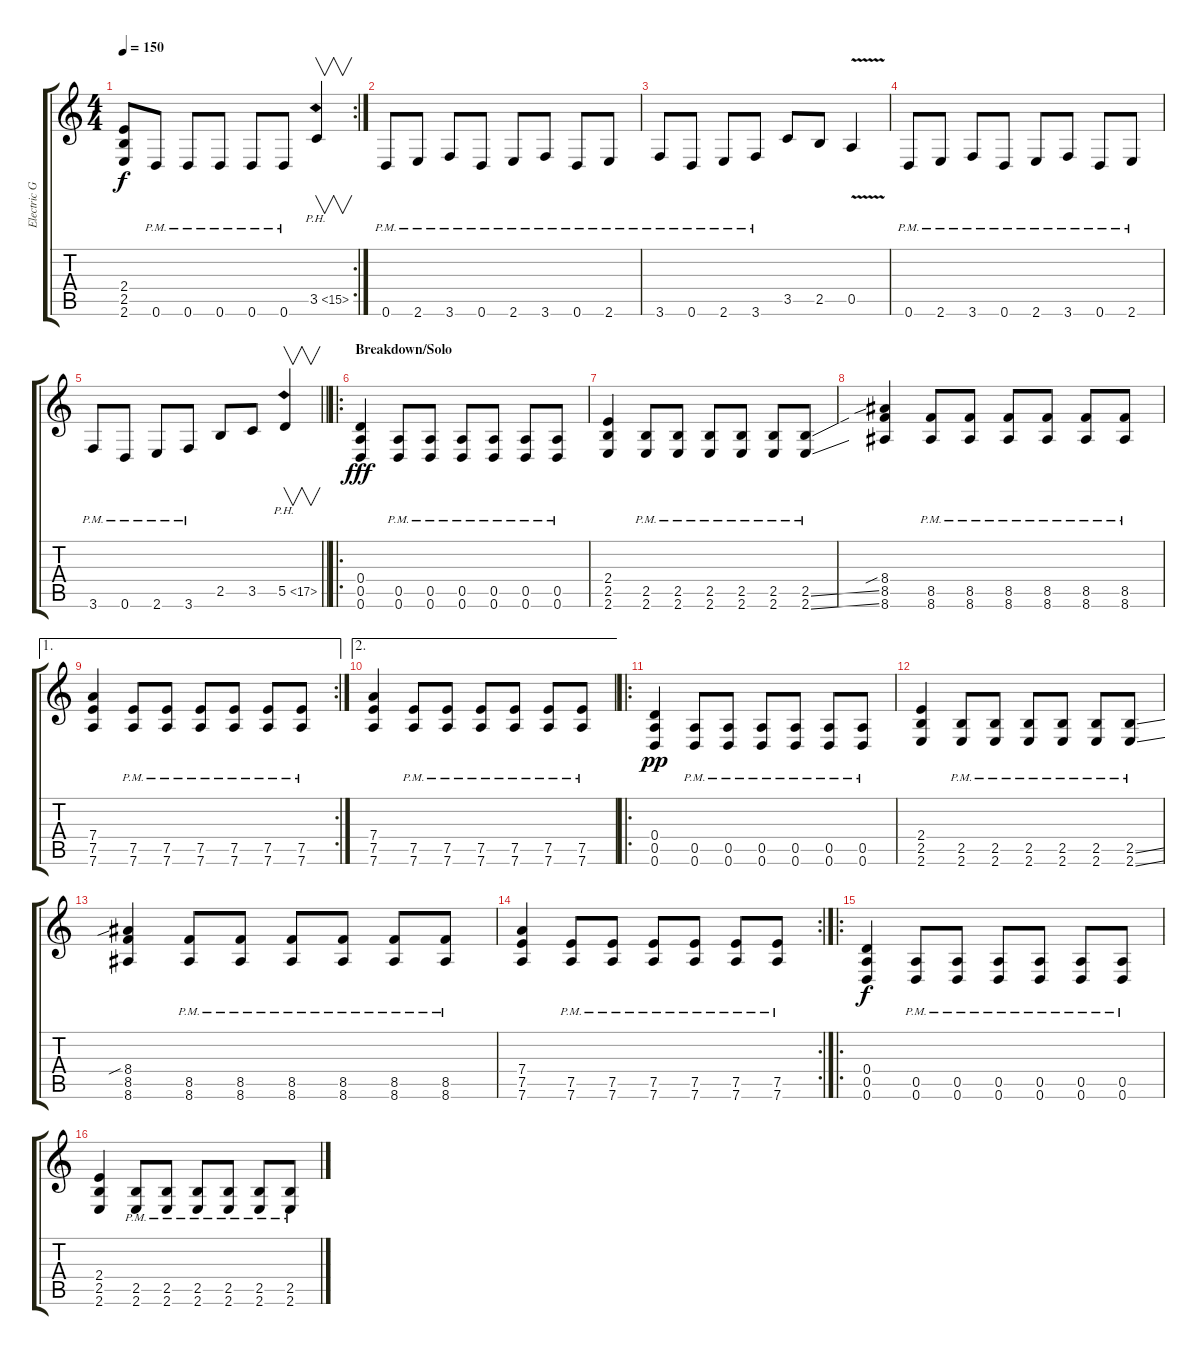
\track ("Electric Guitar - Rythmn" "Electric G") {instrument overdrivenguitar}
\staff {score tabs}
\tuning (E4 B3 G3 D3 A2 D2) {hide}
\rc 2
\ts (4 4)
\tempo 150
\clef g2
\ks c
(2.4{t} 2.5{t} 2.6{t}).8{dy f} 0.6{pm}.8 0.6{pm}.8 0.6{pm}.8 0.6{pm}.8 0.6{pm}.8 3.5{ph 12}.4{v} |
0.6{pm}.8 2.6{pm}.8 3.6{pm}.8 0.6{pm}.8 2.6{pm}.8 3.6{pm}.8 0.6{pm}.8 2.6{pm}.8 |
3.6{pm}.8 0.6{pm}.8 2.6{pm}.8 3.6{pm}.8 3.5.8 2.5.8 0.5{v}.4 |
0.6{pm}.8 2.6{pm}.8 3.6{pm}.8 0.6{pm}.8 2.6{pm}.8 3.6{pm}.8 0.6{pm}.8 2.6{pm}.8 |
\barLineRight lightlight
3.6{pm}.8 0.6{pm}.8 2.6{pm}.8 3.6{pm}.8 2.5.8 3.5.8 5.5{ph 12}.4{v} |
\ro
\section ("" "Breakdown/Solo")
(0.4 0.5 0.6).4{dy fff} (0.5{pm} 0.6{pm}).8 (0.5{pm} 0.6{pm}).8 (0.5{pm} 0.6{pm}).8 (0.5{pm} 0.6{pm}).8 (0.5{pm} 0.6{pm}).8 (0.5{pm} 0.6{pm}).8 |
(2.4 2.5 2.6).4 (2.5{pm} 2.6{pm}).8 (2.5{pm} 2.6{pm}).8 (2.5{pm} 2.6{pm}).8 (2.5{pm} 2.6{pm}).8 (2.5{pm} 2.6{pm}).8 (2.5{ss pm} 2.6{ss pm}).8 |
(8.4{sib} 8.5 8.6).4 (8.5{pm} 8.6{pm}).8 (8.5{pm} 8.6{pm}).8 (8.5{pm} 8.6{pm}).8 (8.5{pm} 8.6{pm}).8 (8.5{pm} 8.6{pm}).8 (8.5{pm} 8.6{pm}).8 |
\ae 1
\rc 2
(7.4 7.5 7.6).4 (7.5{pm} 7.6{pm}).8 (7.5{pm} 7.6{pm}).8 (7.5{pm} 7.6{pm}).8 (7.5{pm} 7.6{pm}).8 (7.5{pm} 7.6{pm}).8 (7.5{pm} 7.6{pm}).8 |
\ae 2
(7.4 7.5 7.6).4 (7.5{pm} 7.6{pm}).8 (7.5{pm} 7.6{pm}).8 (7.5{pm} 7.6{pm}).8 (7.5{pm} 7.6{pm}).8 (7.5{pm} 7.6{pm}).8 (7.5{pm} 7.6{pm}).8 |
\ro
(0.4 0.5 0.6).4{dy pp} (0.5{pm} 0.6{pm}).8 (0.5{pm} 0.6{pm}).8 (0.5{pm} 0.6{pm}).8 (0.5{pm} 0.6{pm}).8 (0.5{pm} 0.6{pm}).8 (0.5{pm} 0.6{pm}).8 |
(2.4 2.5 2.6).4 (2.5{pm} 2.6{pm}).8 (2.5{pm} 2.6{pm}).8 (2.5{pm} 2.6{pm}).8 (2.5{pm} 2.6{pm}).8 (2.5{pm} 2.6{pm}).8 (2.5{ss pm} 2.6{ss pm}).8 |
(8.4{sib} 8.5 8.6).4 (8.5{pm} 8.6{pm}).8 (8.5{pm} 8.6{pm}).8 (8.5{pm} 8.6{pm}).8 (8.5{pm} 8.6{pm}).8 (8.5{pm} 8.6{pm}).8 (8.5{pm} 8.6{pm}).8 |
\rc 2
(7.4 7.5 7.6).4 (7.5{pm} 7.6{pm}).8 (7.5{pm} 7.6{pm}).8 (7.5{pm} 7.6{pm}).8 (7.5{pm} 7.6{pm}).8 (7.5{pm} 7.6{pm}).8 (7.5{pm} 7.6{pm}).8 |
\ro
(0.4 0.5 0.6).4{dy f} (0.5{pm} 0.6{pm}).8 (0.5{pm} 0.6{pm}).8 (0.5{pm} 0.6{pm}).8 (0.5{pm} 0.6{pm}).8 (0.5{pm} 0.6{pm}).8 (0.5{pm} 0.6{pm}).8 |
(2.4 2.5 2.6).4 (2.5{pm} 2.6{pm}).8 (2.5{pm} 2.6{pm}).8 (2.5{pm} 2.6{pm}).8 (2.5{pm} 2.6{pm}).8 (2.5{pm} 2.6{pm}).8 (2.5{ss pm} 2.6{ss pm}).8
